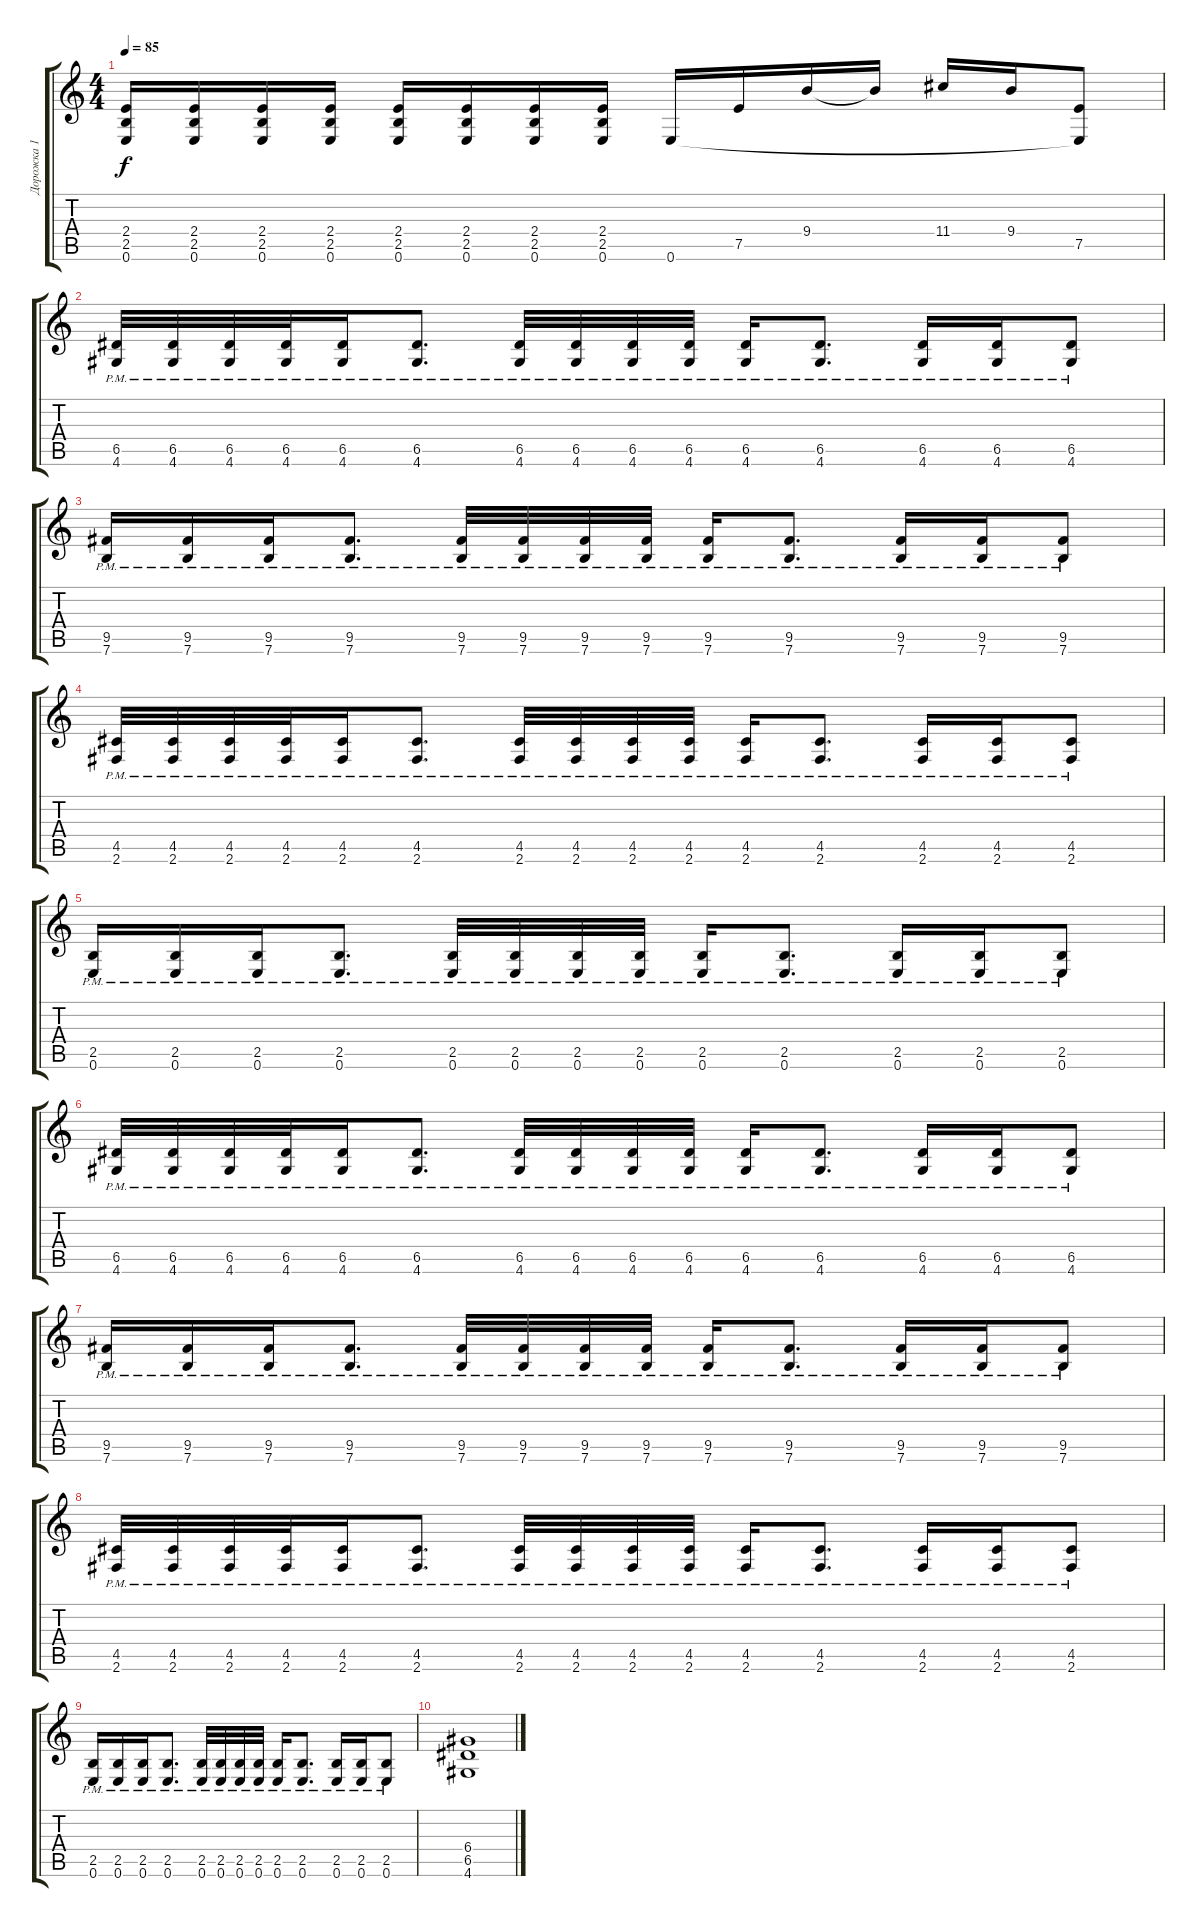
\track ("Дорожка 1" "Дорожка 1") {instrument overdrivenguitar}
\staff {score tabs}
\tuning (E4 B3 G3 D3 A2 E2) {hide}
\ts (4 4)
\tempo 85
\clef g2
\ks c
(2.4 2.5 0.6).16{dy f} (2.4 2.5 0.6).16 (2.4 2.5 0.6).16 (2.4 2.5 0.6).16 (2.4 2.5 0.6).16 (2.4 2.5 0.6).16 (2.4 2.5 0.6).16 (2.4 2.5 0.6).16 0.6.16 7.5.16 9.4.16 9.4{t}.16 11.4.16 9.4.16 (7.5 0.6{t}).8 |
(6.5{pm} 4.6{pm}).32 (6.5{pm} 4.6{pm}).32 (6.5{pm} 4.6{pm}).32 (6.5{pm} 4.6{pm}).32 (6.5{pm} 4.6{pm}).16 (6.5{pm} 4.6{pm}).8{d} (6.5{pm} 4.6{pm}).32 (6.5{pm} 4.6{pm}).32 (6.5{pm} 4.6{pm}).32 (6.5{pm} 4.6{pm}).32 (6.5{pm} 4.6{pm}).16 (6.5{pm} 4.6{pm}).8{d} (6.5{pm} 4.6{pm}).16 (6.5{pm} 4.6{pm}).16 (6.5{pm} 4.6{pm}).8 |
(9.5{pm} 7.6{pm}).16 (9.5{pm} 7.6{pm}).16 (9.5{pm} 7.6{pm}).16 (9.5{pm} 7.6{pm}).8{d} (9.5{pm} 7.6{pm}).32 (9.5{pm} 7.6{pm}).32 (9.5{pm} 7.6{pm}).32 (9.5{pm} 7.6{pm}).32 (9.5{pm} 7.6{pm}).16 (9.5{pm} 7.6{pm}).8{d} (9.5{pm} 7.6{pm}).16 (9.5{pm} 7.6{pm}).16 (9.5{pm} 7.6{pm}).8 |
(4.5{pm} 2.6{pm}).32 (4.5{pm} 2.6{pm}).32 (4.5{pm} 2.6{pm}).32 (4.5{pm} 2.6{pm}).32 (4.5{pm} 2.6{pm}).16 (4.5{pm} 2.6{pm}).8{d} (4.5{pm} 2.6{pm}).32 (4.5{pm} 2.6{pm}).32 (4.5{pm} 2.6{pm}).32 (4.5{pm} 2.6{pm}).32 (4.5{pm} 2.6{pm}).16 (4.5{pm} 2.6{pm}).8{d} (4.5{pm} 2.6{pm}).16 (4.5{pm} 2.6{pm}).16 (4.5{pm} 2.6{pm}).8 |
(2.5{pm} 0.6{pm}).16 (2.5{pm} 0.6{pm}).16 (2.5{pm} 0.6{pm}).16 (2.5{pm} 0.6{pm}).8{d} (2.5{pm} 0.6{pm}).32 (2.5{pm} 0.6{pm}).32 (2.5{pm} 0.6{pm}).32 (2.5{pm} 0.6{pm}).32 (2.5{pm} 0.6{pm}).16 (2.5{pm} 0.6{pm}).8{d} (2.5{pm} 0.6{pm}).16 (2.5{pm} 0.6{pm}).16 (2.5{pm} 0.6{pm}).8 |
(6.5{pm} 4.6{pm}).32 (6.5{pm} 4.6{pm}).32 (6.5{pm} 4.6{pm}).32 (6.5{pm} 4.6{pm}).32 (6.5{pm} 4.6{pm}).16 (6.5{pm} 4.6{pm}).8{d} (6.5{pm} 4.6{pm}).32 (6.5{pm} 4.6{pm}).32 (6.5{pm} 4.6{pm}).32 (6.5{pm} 4.6{pm}).32 (6.5{pm} 4.6{pm}).16 (6.5{pm} 4.6{pm}).8{d} (6.5{pm} 4.6{pm}).16 (6.5{pm} 4.6{pm}).16 (6.5{pm} 4.6{pm}).8 |
(9.5{pm} 7.6{pm}).16 (9.5{pm} 7.6{pm}).16 (9.5{pm} 7.6{pm}).16 (9.5{pm} 7.6{pm}).8{d} (9.5{pm} 7.6{pm}).32 (9.5{pm} 7.6{pm}).32 (9.5{pm} 7.6{pm}).32 (9.5{pm} 7.6{pm}).32 (9.5{pm} 7.6{pm}).16 (9.5{pm} 7.6{pm}).8{d} (9.5{pm} 7.6{pm}).16 (9.5{pm} 7.6{pm}).16 (9.5{pm} 7.6{pm}).8 |
(4.5{pm} 2.6{pm}).32 (4.5{pm} 2.6{pm}).32 (4.5{pm} 2.6{pm}).32 (4.5{pm} 2.6{pm}).32 (4.5{pm} 2.6{pm}).16 (4.5{pm} 2.6{pm}).8{d} (4.5{pm} 2.6{pm}).32 (4.5{pm} 2.6{pm}).32 (4.5{pm} 2.6{pm}).32 (4.5{pm} 2.6{pm}).32 (4.5{pm} 2.6{pm}).16 (4.5{pm} 2.6{pm}).8{d} (4.5{pm} 2.6{pm}).16 (4.5{pm} 2.6{pm}).16 (4.5{pm} 2.6{pm}).8 |
(2.5{pm} 0.6{pm}).16 (2.5{pm} 0.6{pm}).16 (2.5{pm} 0.6{pm}).16 (2.5{pm} 0.6{pm}).8{d} (2.5{pm} 0.6{pm}).32 (2.5{pm} 0.6{pm}).32 (2.5{pm} 0.6{pm}).32 (2.5{pm} 0.6{pm}).32 (2.5{pm} 0.6{pm}).16 (2.5{pm} 0.6{pm}).8{d} (2.5{pm} 0.6{pm}).16 (2.5{pm} 0.6{pm}).16 (2.5{pm} 0.6{pm}).8 |
(6.4 6.5 4.6).1
